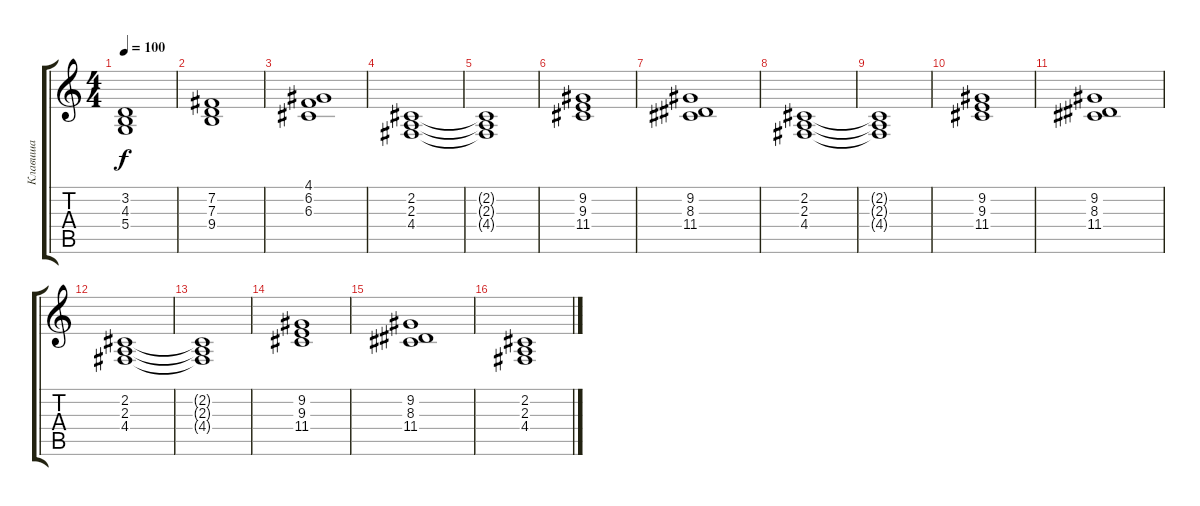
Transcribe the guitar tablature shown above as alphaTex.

\track ("Клавиша" "Клавиша") {instrument synthstrings1}
\staff {score tabs}
\tuning (E4 B3 G3 D3 A2 E2) {hide}
\ts (4 4)
\tempo 100
\clef g2
\ks c
(3.2 4.3 5.4).1{dy f} |
(7.2 7.3 9.4).1 |
(4.1 6.2 6.3).1 |
(2.2 2.3 4.4).1 |
(2.2{t} 2.3{t} 4.4{t}).1 |
(9.2 9.3 11.4).1 |
(9.2 8.3 11.4).1 |
(2.2 2.3 4.4).1 |
(2.2{t} 2.3{t} 4.4{t}).1 |
(9.2 9.3 11.4).1 |
(9.2 8.3 11.4).1 |
(2.2 2.3 4.4).1 |
(2.2{t} 2.3{t} 4.4{t}).1 |
(9.2 9.3 11.4).1 |
(9.2 8.3 11.4).1 |
(2.2 2.3 4.4).1
